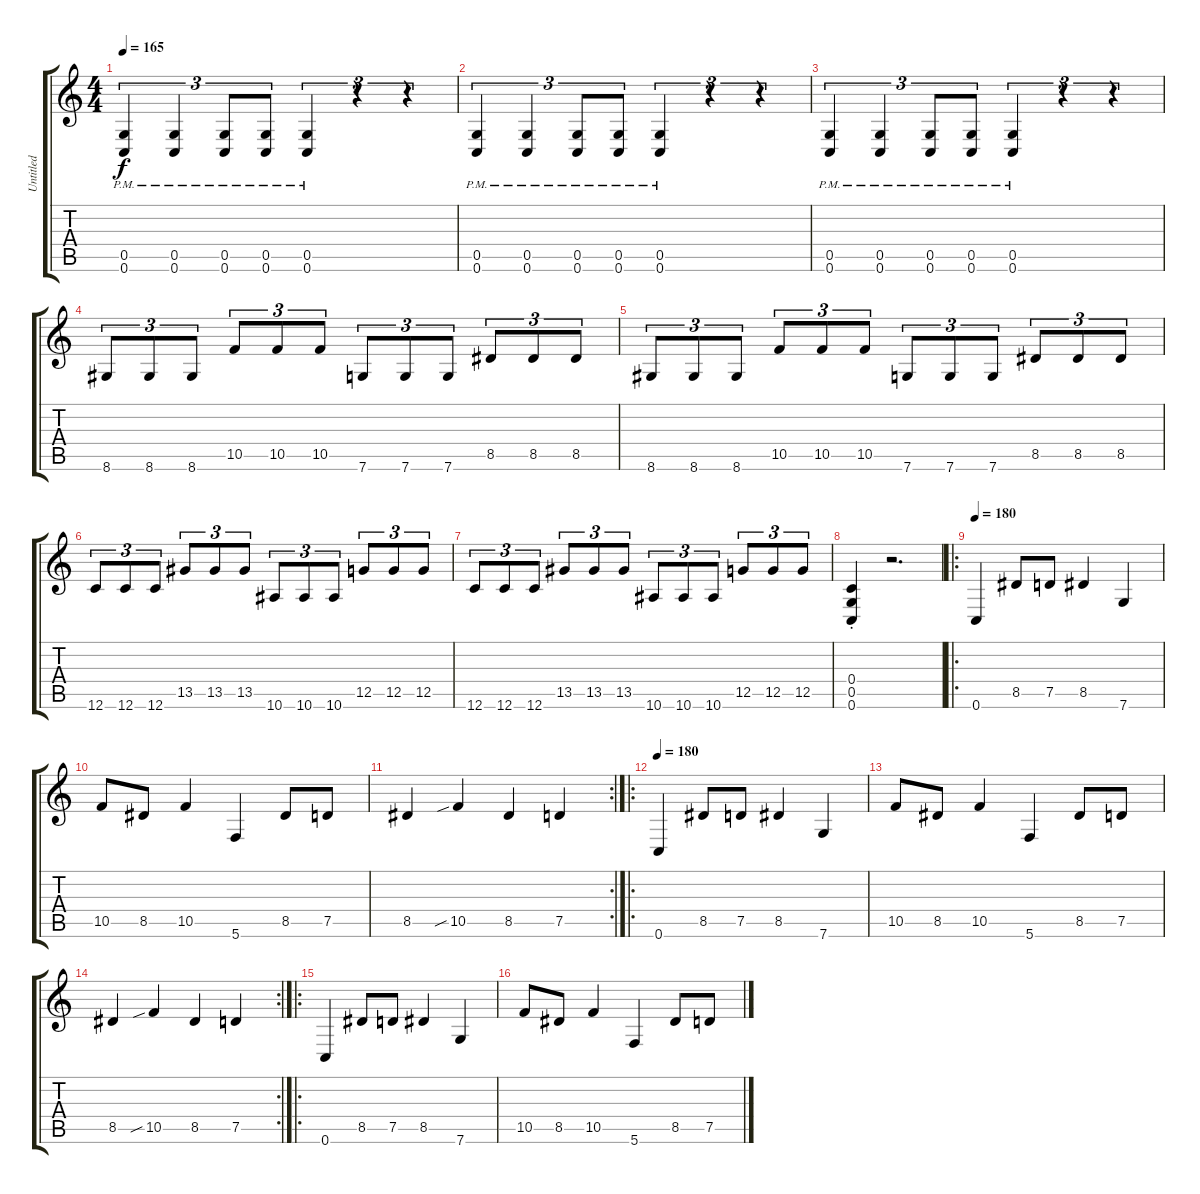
\track ("Untitled" "Untitled") {instrument distortionguitar}
\staff {score tabs}
\tuning (D4 A3 F3 C3 G2 C2) {hide}
\ts (4 4)
\tempo 165
\clef g2
\ks c
(0.5{pm} 0.6{pm}).4{tu (3 2) dy f} (0.5{pm} 0.6{pm}).4{tu (3 2)} (0.5{pm} 0.6{pm}).8{tu (3 2)} (0.5{pm} 0.6{pm}).8{tu (3 2)} (0.5{pm} 0.6{pm}).4{tu (3 2)} r.4{tu (3 2)} r.4{tu (3 2)} |
(0.5{pm} 0.6{pm}).4{tu (3 2)} (0.5{pm} 0.6{pm}).4{tu (3 2)} (0.5{pm} 0.6{pm}).8{tu (3 2)} (0.5{pm} 0.6{pm}).8{tu (3 2)} (0.5{pm} 0.6{pm}).4{tu (3 2)} r.4{tu (3 2)} r.4{tu (3 2)} |
(0.5{pm} 0.6{pm}).4{tu (3 2)} (0.5{pm} 0.6{pm}).4{tu (3 2)} (0.5{pm} 0.6{pm}).8{tu (3 2)} (0.5{pm} 0.6{pm}).8{tu (3 2)} (0.5{pm} 0.6{pm}).4{tu (3 2)} r.4{tu (3 2)} r.4{tu (3 2)} |
8.6.8{tu (3 2)} 8.6.8{tu (3 2)} 8.6.8{tu (3 2)} 10.5.8{tu (3 2)} 10.5.8{tu (3 2)} 10.5.8{tu (3 2)} 7.6.8{tu (3 2)} 7.6.8{tu (3 2)} 7.6.8{tu (3 2)} 8.5.8{tu (3 2)} 8.5.8{tu (3 2)} 8.5.8{tu (3 2)} |
8.6.8{tu (3 2)} 8.6.8{tu (3 2)} 8.6.8{tu (3 2)} 10.5.8{tu (3 2)} 10.5.8{tu (3 2)} 10.5.8{tu (3 2)} 7.6.8{tu (3 2)} 7.6.8{tu (3 2)} 7.6.8{tu (3 2)} 8.5.8{tu (3 2)} 8.5.8{tu (3 2)} 8.5.8{tu (3 2)} |
12.6.8{tu (3 2)} 12.6.8{tu (3 2)} 12.6.8{tu (3 2)} 13.5.8{tu (3 2)} 13.5.8{tu (3 2)} 13.5.8{tu (3 2)} 10.6.8{tu (3 2)} 10.6.8{tu (3 2)} 10.6.8{tu (3 2)} 12.5.8{tu (3 2)} 12.5.8{tu (3 2)} 12.5.8{tu (3 2)} |
12.6.8{tu (3 2)} 12.6.8{tu (3 2)} 12.6.8{tu (3 2)} 13.5.8{tu (3 2)} 13.5.8{tu (3 2)} 13.5.8{tu (3 2)} 10.6.8{tu (3 2)} 10.6.8{tu (3 2)} 10.6.8{tu (3 2)} 12.5.8{tu (3 2)} 12.5.8{tu (3 2)} 12.5.8{tu (3 2)} |
(0.4{st} 0.5{st} 0.6{st}).4 r.2{d} |
\ro
\tempo 180
0.6.4 8.5.8 7.5.8 8.5.4 7.6.4 |
10.5.8 8.5.8 10.5.4 5.6.4 8.5.8 7.5.8 |
\rc 2
8.5.4 10.5{sib}.4 8.5.4 7.5.4 |
\ro
\tempo 180
0.6.4 8.5.8 7.5.8 8.5.4 7.6.4 |
10.5.8 8.5.8 10.5.4 5.6.4 8.5.8 7.5.8 |
\rc 2
8.5.4 10.5{sib}.4 8.5.4 7.5.4 |
\ro
0.6.4 8.5.8 7.5.8 8.5.4 7.6.4 |
10.5.8 8.5.8 10.5.4 5.6.4 8.5.8 7.5.8
